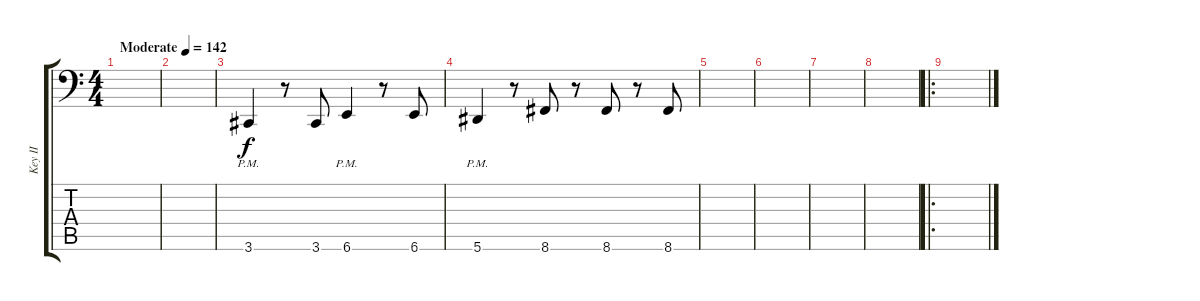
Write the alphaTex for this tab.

\track ("Key II" "Key II") {instrument lead2sawtooth}
\staff {score tabs}
\tuning (C4 G3 Eb3 Bb2 F2 Bb1) {hide}
\ts (4 4)
\tempo (142 "Moderate")
\clef f4
\ks c
|
|
3.6{pm}.4 r.8 3.6.8 6.6{pm}.4 r.8 6.6.8 |
5.6{pm}.4 r.8 8.6.8 r.8 8.6.8 r.8 8.6.8 |
|
|
|
|
\ro
